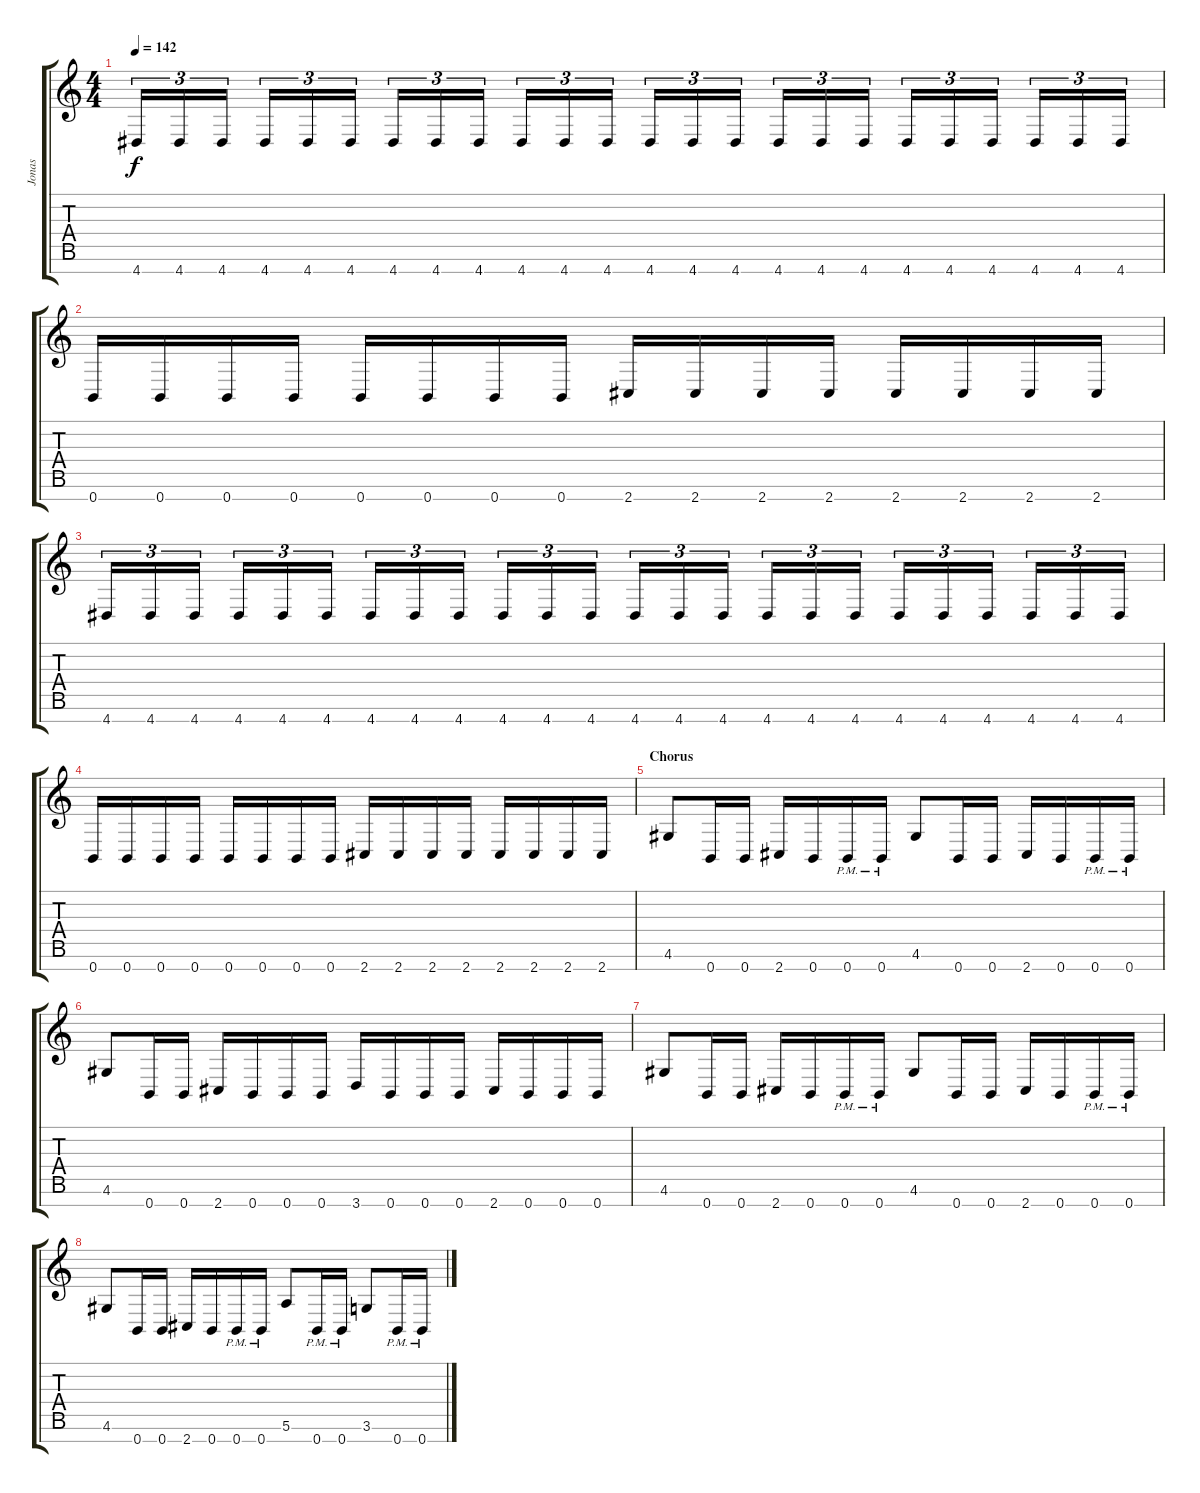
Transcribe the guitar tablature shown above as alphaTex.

\track ("Jonas" "Jonas") {instrument distortionguitar}
\staff {score tabs}
\tuning (E4 B3 G3 D3 A2 E2 B1) {hide}
\ts (4 4)
\tempo 142
\clef g2
\ks c
4.7.16{tu (3 2) dy f} 4.7.16{tu (3 2)} 4.7.16{tu (3 2)} 4.7.16{tu (3 2)} 4.7.16{tu (3 2)} 4.7.16{tu (3 2)} 4.7.16{tu (3 2)} 4.7.16{tu (3 2)} 4.7.16{tu (3 2)} 4.7.16{tu (3 2)} 4.7.16{tu (3 2)} 4.7.16{tu (3 2)} 4.7.16{tu (3 2)} 4.7.16{tu (3 2)} 4.7.16{tu (3 2)} 4.7.16{tu (3 2)} 4.7.16{tu (3 2)} 4.7.16{tu (3 2)} 4.7.16{tu (3 2)} 4.7.16{tu (3 2)} 4.7.16{tu (3 2)} 4.7.16{tu (3 2)} 4.7.16{tu (3 2)} 4.7.16{tu (3 2)} |
0.7.16 0.7.16 0.7.16 0.7.16 0.7.16 0.7.16 0.7.16 0.7.16 2.7.16 2.7.16 2.7.16 2.7.16 2.7.16 2.7.16 2.7.16 2.7.16 |
4.7.16{tu (3 2)} 4.7.16{tu (3 2)} 4.7.16{tu (3 2)} 4.7.16{tu (3 2)} 4.7.16{tu (3 2)} 4.7.16{tu (3 2)} 4.7.16{tu (3 2)} 4.7.16{tu (3 2)} 4.7.16{tu (3 2)} 4.7.16{tu (3 2)} 4.7.16{tu (3 2)} 4.7.16{tu (3 2)} 4.7.16{tu (3 2)} 4.7.16{tu (3 2)} 4.7.16{tu (3 2)} 4.7.16{tu (3 2)} 4.7.16{tu (3 2)} 4.7.16{tu (3 2)} 4.7.16{tu (3 2)} 4.7.16{tu (3 2)} 4.7.16{tu (3 2)} 4.7.16{tu (3 2)} 4.7.16{tu (3 2)} 4.7.16{tu (3 2)} |
0.7.16 0.7.16 0.7.16 0.7.16 0.7.16 0.7.16 0.7.16 0.7.16 2.7.16 2.7.16 2.7.16 2.7.16 2.7.16 2.7.16 2.7.16 2.7.16 |
\section ("" "Chorus")
4.6.8 0.7.16 0.7.16 2.7.16 0.7.16 0.7{pm}.16 0.7{pm}.16 4.6.8 0.7.16 0.7.16 2.7.16 0.7.16 0.7{pm}.16 0.7{pm}.16 |
4.6.8 0.7.16 0.7.16 2.7.16 0.7.16 0.7.16 0.7.16 3.7.16 0.7.16 0.7.16 0.7.16 2.7.16 0.7.16 0.7.16 0.7.16 |
4.6.8 0.7.16 0.7.16 2.7.16 0.7.16 0.7{pm}.16 0.7{pm}.16 4.6.8 0.7.16 0.7.16 2.7.16 0.7.16 0.7{pm}.16 0.7{pm}.16 |
4.6.8 0.7.16 0.7.16 2.7.16 0.7.16 0.7{pm}.16 0.7{pm}.16 5.6.8 0.7{pm}.16 0.7{pm}.16 3.6.8 0.7{pm}.16 0.7{pm}.16
